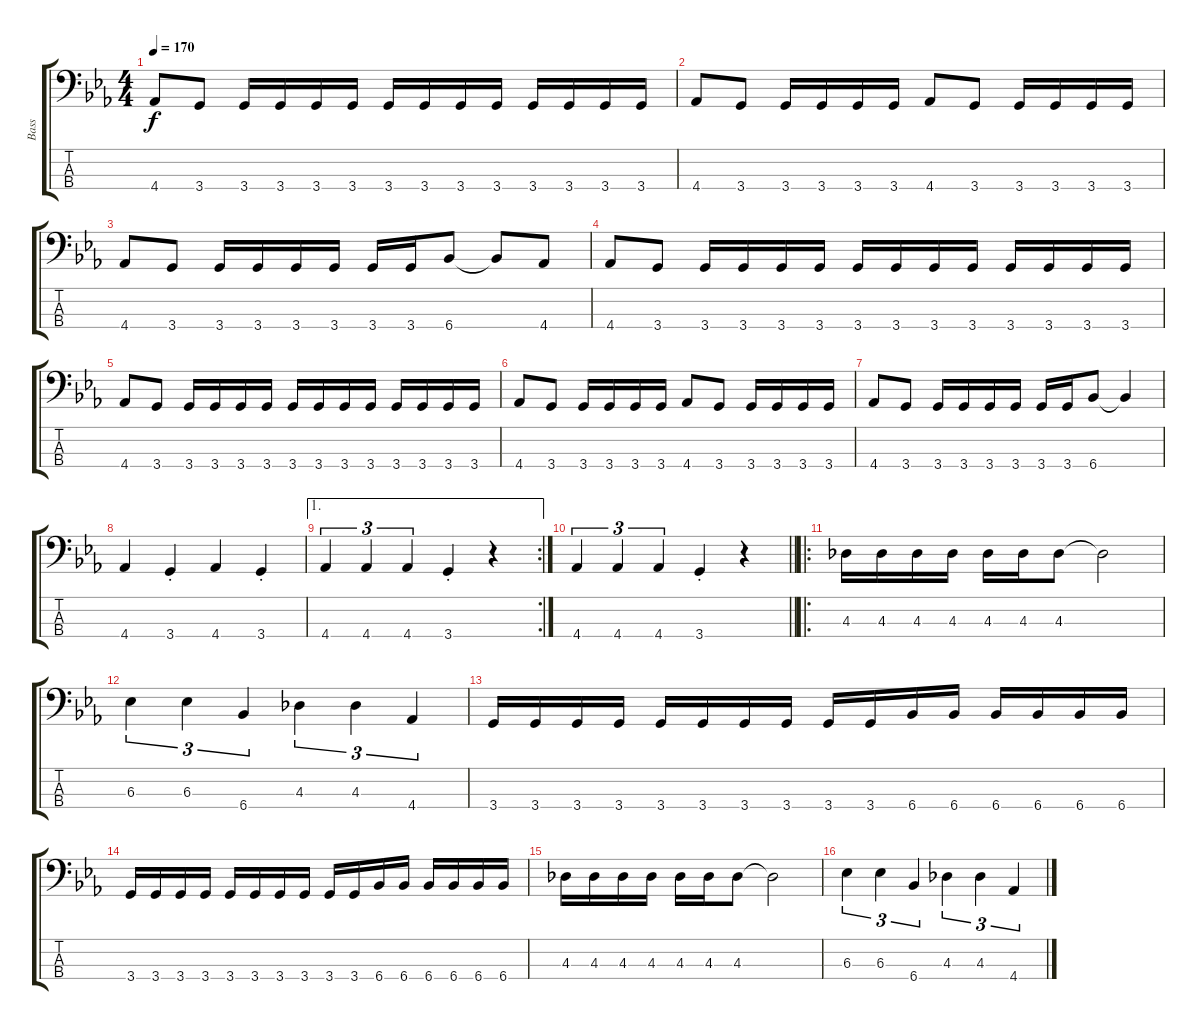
\track ("Bass" "Bass") {instrument slapbass2}
\staff {score tabs}
\tuning (G2 D2 A1 E1) {hide}
\ts (4 4)
\tempo 170
\clef f4
\ks eb
4.4.8{dy f} 3.4.8 3.4.16 3.4.16 3.4.16 3.4.16 3.4.16 3.4.16 3.4.16 3.4.16 3.4.16 3.4.16 3.4.16 3.4.16 |
4.4.8 3.4.8 3.4.16 3.4.16 3.4.16 3.4.16 4.4.8 3.4.8 3.4.16 3.4.16 3.4.16 3.4.16 |
4.4.8 3.4.8 3.4.16 3.4.16 3.4.16 3.4.16 3.4.16 3.4.16 6.4.8 6.4{t}.8 4.4.8 |
4.4.8 3.4.8 3.4.16 3.4.16 3.4.16 3.4.16 3.4.16 3.4.16 3.4.16 3.4.16 3.4.16 3.4.16 3.4.16 3.4.16 |
4.4.8 3.4.8 3.4.16 3.4.16 3.4.16 3.4.16 3.4.16 3.4.16 3.4.16 3.4.16 3.4.16 3.4.16 3.4.16 3.4.16 |
4.4.8 3.4.8 3.4.16 3.4.16 3.4.16 3.4.16 4.4.8 3.4.8 3.4.16 3.4.16 3.4.16 3.4.16 |
4.4.8 3.4.8 3.4.16 3.4.16 3.4.16 3.4.16 3.4.16 3.4.16 6.4.8 6.4{t}.4 |
4.4.4 3.4{st}.4 4.4.4 3.4{st}.4 |
\ae 1
\rc 2
4.4.4{tu (3 2)} 4.4.4{tu (3 2)} 4.4.4{tu (3 2)} 3.4{st}.4 r.4 |
\barLineRight lightlight
4.4.4{tu (3 2)} 4.4.4{tu (3 2)} 4.4.4{tu (3 2)} 3.4{st}.4 r.4 |
\ro
4.3.16 4.3.16 4.3.16 4.3.16 4.3.16 4.3.16 4.3.8 4.3{t}.2 |
6.3.4{tu (3 2)} 6.3.4{tu (3 2)} 6.4.4{tu (3 2)} 4.3.4{tu (3 2)} 4.3.4{tu (3 2)} 4.4.4{tu (3 2)} |
3.4.16 3.4.16 3.4.16 3.4.16 3.4.16 3.4.16 3.4.16 3.4.16 3.4.16 3.4.16 6.4.16 6.4.16 6.4.16 6.4.16 6.4.16 6.4.16 |
3.4.16 3.4.16 3.4.16 3.4.16 3.4.16 3.4.16 3.4.16 3.4.16 3.4.16 3.4.16 6.4.16 6.4.16 6.4.16 6.4.16 6.4.16 6.4.16 |
4.3.16 4.3.16 4.3.16 4.3.16 4.3.16 4.3.16 4.3.8 4.3{t}.2 |
6.3.4{tu (3 2)} 6.3.4{tu (3 2)} 6.4.4{tu (3 2)} 4.3.4{tu (3 2)} 4.3.4{tu (3 2)} 4.4.4{tu (3 2)}
